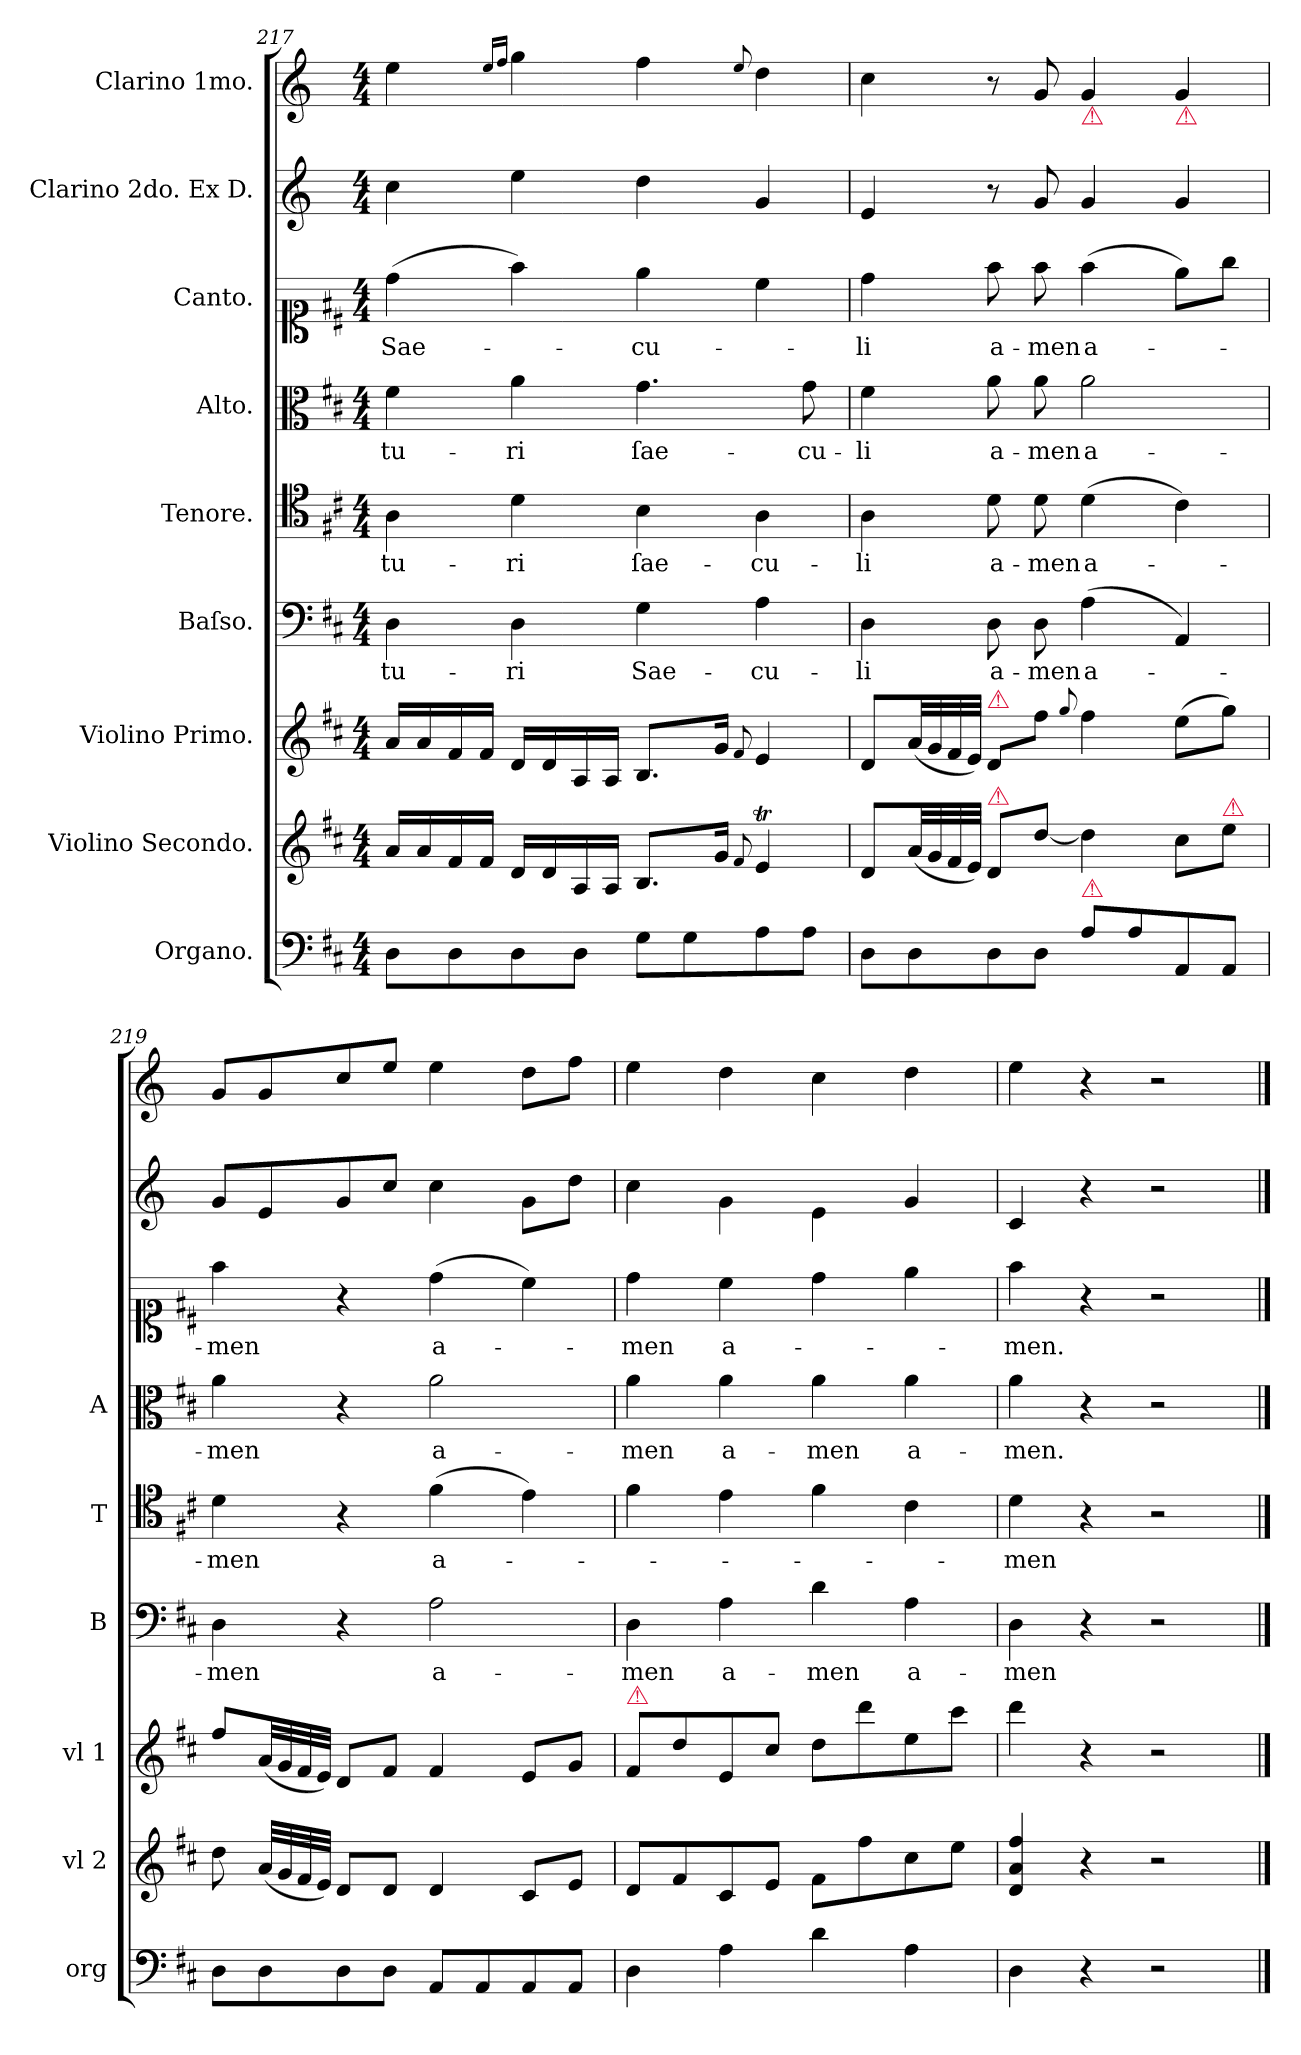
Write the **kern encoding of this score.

**kern	**kern	**dynam	**kern	**kern	**text	**kern	**text	**kern	**text	**kern	**text	**kern	**kern
*part9	*part8	*part8	*part7	*part6	*part6	*part5	*part5	*part4	*part4	*part3	*part3	*part2	*part1
*staff9	*staff8	*staff8	*staff7	*staff6	*staff6	*staff5	*staff5	*staff4	*staff4	*staff3	*staff3	*staff2	*staff1
*I"Organo.	*I"Violino Secondo.	*	*I"Violino Primo.	*I"Baſso.	*	*I"Tenore.	*	*I"Alto.	*	*I"Canto.	*	*I"Clarino 2do. Ex D.	*I"Clarino 1mo.
*I'org	*I'vl 2	*	*I'vl 1	*I'B	*	*I'T	*	*I'A	*	*	*	*	*
*clefF4	*clefG2	*	*clefG2	*clefF4	*	*clefC4	*	*clefC3	*	*clefC1	*	*clefG2	*clefG2
*	*	*	*	*	*	*	*	*	*	*	*	*ITrd-1c-2	*ITrd-1c-2
*k[f#c#]	*k[f#c#]	*	*k[f#c#]	*k[f#c#]	*	*k[f#c#]	*	*k[f#c#]	*	*k[f#c#]	*	*k[f#c#]	*k[f#c#]
*M4/4	*M4/4	*	*M4/4	*M4/4	*	*M4/4	*	*M4/4	*	*M4/4	*	*M4/4	*M4/4
=217	=217	=217	=217	=217	=217	=217	=217	=217	=217	=217	=217	=217	=217
8D\L	16a/LL	.	16a/LL	4D\	-tu-	4A\	-tu-	4f#\	-tu-	(>4dd\	Sae-	4dd\	4ff#\
.	16a/	.	16a/	.	.	.	.	.	.	.	.	.	.
8D\	16f#/	.	16f#/	.	.	.	.	.	.	.	.	.	.
.	16f#/JJ	.	16f#/JJ	.	.	.	.	.	.	.	.	.	.
.	.	.	.	.	.	.	.	.	.	.	.	.	16qqff#/LL
.	.	.	.	.	.	.	.	.	.	.	.	.	16qqgg/JJ
8D\	16d/LL	.	16d/LL	4D\	-ri	4d\	-ri	4a\	-ri	4ff#\)	.	4ff#\	4aa\
.	16d/	.	16d/	.	.	.	.	.	.	.	.	.	.
8D\J	16A/	.	16A/	.	.	.	.	.	.	.	.	.	.
.	16A/JJ	.	16A/JJ	.	.	.	.	.	.	.	.	.	.
8G\L	8.B/L	.	8.B/L	4G\	Sae-	4B\	ſae-	4.g\	ſae-	4ee\	-cu-	4ee\	4gg\
8G\	.	.	.	.	.	.	.	.	.	.	.	.	.
.	16g/Jk	.	16g/Jk	.	.	.	.	.	.	.	.	.	.
.	8qqf#/	.	8qqf#/	.	.	.	.	.	.	.	.	.	8qqff#/
8A\	4eT/	.	4e/	4A\	-cu-	4A\	-cu-	.	.	4cc#\	.	4a/	4ee\
8A\J	.	.	.	.	.	.	.	8g\	-cu-	.	.	.	.
=218	=218	=218	=218	=218	=218	=218	=218	=218	=218	=218	=218	=218	=218
8D\L	8d/L	.	8d/L	4D\	-li	4A\	-li	4f#\	-li	4dd\	-li	4f#/	4dd\
8D\	(<32a/LL	.	(<32a/LL	.	.	.	.	.	.	.	.	.	.
.	32g/	.	32g/	.	.	.	.	.	.	.	.	.	.
.	32f#/	.	32f#/	.	.	.	.	.	.	.	.	.	.
.	32e/JJJ)	.	32e/JJJ)	.	.	.	.	.	.	.	.	.	.
!	!	!	!LO:TX:a:color=crimson:t=⚠	!	!	!	!	!	!	!	!	!	!
!	!LO:TX:a:color=crimson:t=⚠	!	!	!	!	!	!	!	!	!	!	!	!
8D\	8d/L	.	8d/L	8D\	a-	8d\	a-	8a\	a-	8ff#\	a-	8r	8r
8D\J	[8dd\J	.	8ff#\J	8D\	-men	8d\	-men	8a\	-men	8ff#\	-men	8a/	8a/
.	.	.	8qqgg/	.	.	.	.	.	.	.	.	.	.
!	!	!	!	!	!	!	!	!	!	!	!	!	!LO:TX:b:color=crimson:t=⚠
!LO:TX:a:color=crimson:t=⚠	!	!	!	!	!	!	!	!	!	!	!	!	!
!	!	!	!	!	!	!	!	!	!LO:LY:i	!	!	!	!
8A\L	4dd\]	.	4ff#\	(>4A\	a-	(>4d\	a-	2a\	a-	(>4ff#\	a-	4a/	4a/
8A\	.	.	.	.	.	.	.	.	.	.	.	.	.
!	!	!	!	!	!	!	!	!	!	!	!	!	!LO:TX:b:color=crimson:t=⚠
8AA/	8cc#\L	.	(>8ee\L	4AA/)	.	4c#\)	.	.	.	8ee\L)	.	4a/	4a/
!	!LO:TX:a:color=crimson:t=⚠	!	!	!	!	!	!	!	!	!	!	!	!
8AA/J	8ee\J	.	8gg\J)	.	.	.	.	.	.	8gg\J	.	.	.
=219	=219	=219	=219	=219	=219	=219	=219	=219	=219	=219	=219	=219	=219
!	!	!LO:DY:b	!	!	!	!	!	!	!LO:LY:i	!	!	!	!
8D\L	8dd\	po	8ff#/L	4D\	-men	4d\	-men	4a\	-men	4ff#\	-men	8a/L	8a/L
8D\	(<32a/LLL	.	(<32a/LL	.	.	.	.	.	.	.	.	8f#/	8a/
.	32g/	.	32g/	.	.	.	.	.	.	.	.	.	.
.	32f#/	.	32f#/	.	.	.	.	.	.	.	.	.	.
.	32e/JJJ)	.	32e/JJJ)	.	.	.	.	.	.	.	.	.	.
8D\	8d/L	.	8d/L	4r	.	4r	.	4r	.	4r	.	8a/	8dd/
8D\J	8d/J	.	8f#/J	.	.	.	.	.	.	.	.	8dd/J	8ff#/J
8AA/L	4d/	.	4f#/	2A\	a-	(>4f#\	a-	2a\	a-	(>4dd\	a-	4dd\	4ff#\
8AA/	.	.	.	.	.	.	.	.	.	.	.	.	.
8AA/	8c#/L	.	8e/L	.	.	4e\)	.	.	.	4cc#\)	.	8a\L	8ee\L
8AA/J	8e/J	.	8g/J	.	.	.	.	.	.	.	.	8ee\J	8gg\J
=220	=220	=220	=220	=220	=220	=220	=220	=220	=220	=220	=220	=220	=220
!	!	!	!LO:TX:a:color=crimson:t=⚠	!	!	!	!	!	!	!	!	!	!
!	!	!LO:DY:b	!	!	!	!	!	!	!	!	!	!	!
4D\	8d/L	for	8f#/L	4D\	-men	4f#\	.	4a\	-men	4dd\	-men	4dd\	4ff#\
.	8f#/	.	8dd\	.	.	.	.	.	.	.	.	.	.
!	!	!	!	!	!	!	!	!	!LO:LY:i	!	!	!	!
4A\	8c#/	.	8e/	4A\	a-	4e\	.	4a\	a-	4cc#\	a-	4a\	4ee\
.	8e/J	.	8cc#\J	.	.	.	.	.	.	.	.	.	.
!	!	!	!	!	!	!	!	!	!LO:LY:i	!	!	!	!
4d\	8f#\L	.	8dd\L	4d\	-men	4f#\	.	4a\	-men	4dd\	.	4f#\	4dd\
.	8ff#\	.	8ddd\	.	.	.	.	.	.	.	.	.	.
4A\	8cc#\	.	8ee\	4A\	a-	4c#\	.	4a\	a-	4ee\	.	4a/	4ee\
.	8ee\J	.	8ccc#\J	.	.	.	.	.	.	.	.	.	.
=221	=221	=221	=221	=221	=221	=221	=221	=221	=221	=221	=221	=221	=221
4D\	4d/ 4a/ 4ff#/	.	4ddd\	4D\	-men	4d\	-men	4a\	-men.	4ff#\	-men.	4d/	4ff#\
4r	4r	.	4r	4r	.	4r	.	4r	.	4r	.	4r	4r
2r	2r	.	2r	2r	.	2r	.	2r	.	2r	.	2r	2r
==	==	==	==	==	==	==	==	==	==	==	==	==	==
*-	*-	*-	*-	*-	*-	*-	*-	*-	*-	*-	*-	*-	*-
